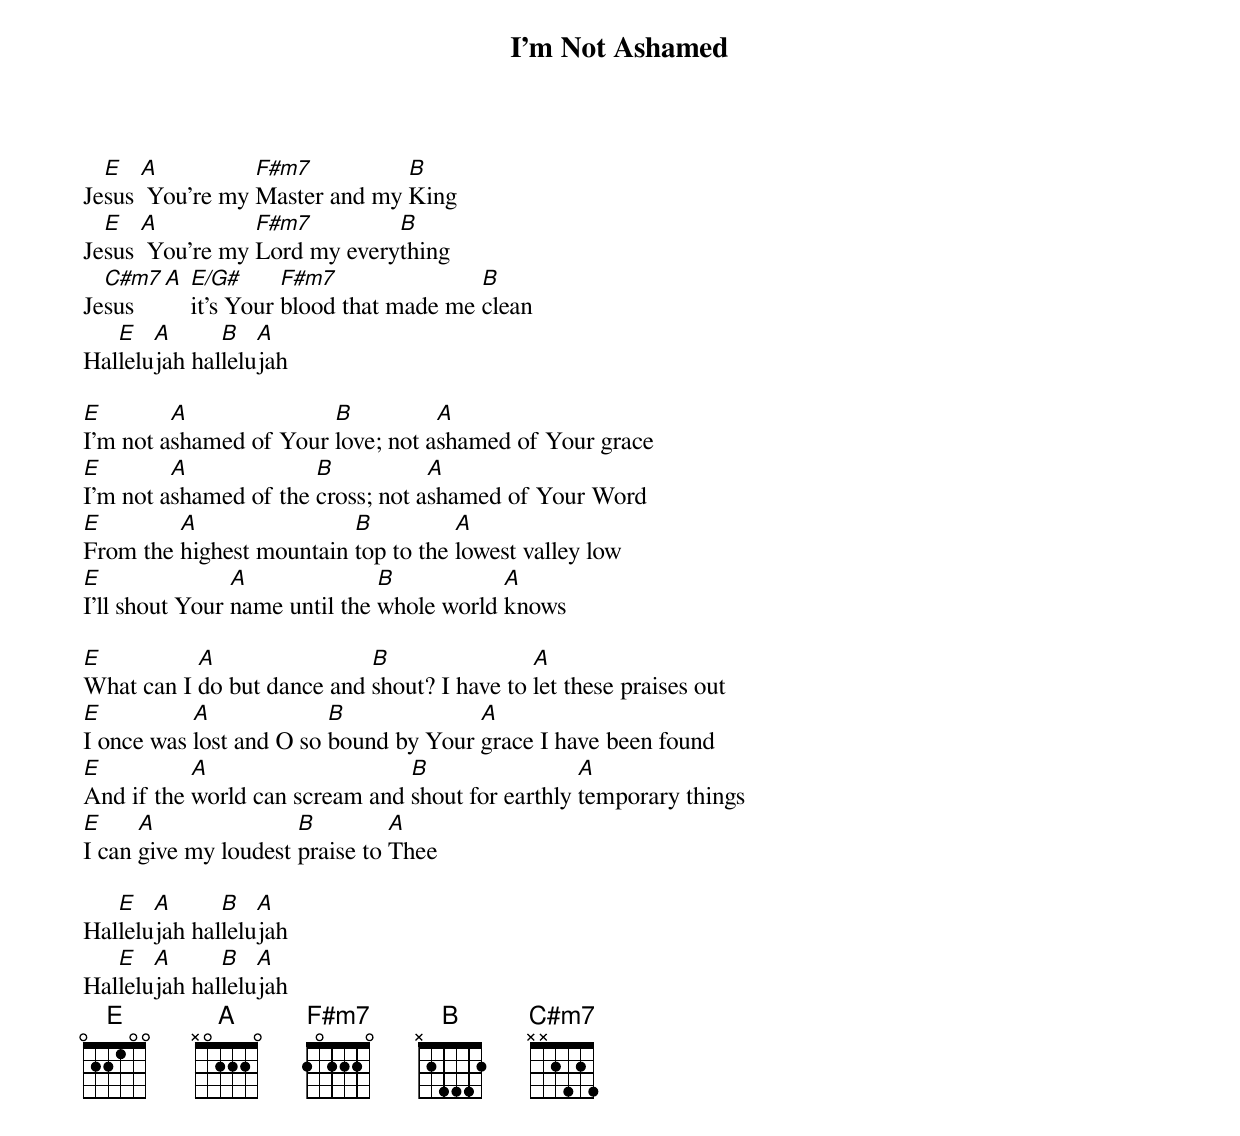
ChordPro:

{title: I'm Not Ashamed}
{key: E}
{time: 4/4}
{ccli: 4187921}
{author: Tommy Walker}
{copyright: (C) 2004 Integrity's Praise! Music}

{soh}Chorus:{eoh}
Je[E]sus [A] You're my [F#m7]Master and my [B]King
Je[E]sus [A] You're my [F#m7]Lord my every[B]thing
Je[C#m7]sus [A] [E/G#]it's Your [F#m7]blood that made me [B]clean
Hal[E]lelu[A]jah hal[B]lelu[A]jah

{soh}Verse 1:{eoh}
[E]I'm not a[A]shamed of Your [B]love; not a[A]shamed of Your grace
[E]I'm not a[A]shamed of the [B]cross; not a[A]shamed of Your Word
[E]From the [A]highest mountain [B]top to the [A]lowest valley low
[E]I'll shout Your [A]name until the [B]whole world [A]knows

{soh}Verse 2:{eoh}
[E]What can I [A]do but dance and [B]shout? I have to [A]let these praises out
[E]I once was [A]lost and O so [B]bound by Your [A]grace I have been found
[E]And if the [A]world can scream and [B]shout for earthly [A]temporary things
[E]I can [A]give my loudest [B]praise to [A]Thee

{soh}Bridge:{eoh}
Hal[E]lelu[A]jah hal[B]lelu[A]jah
Hal[E]lelu[A]jah hal[B]lelu[A]jah
